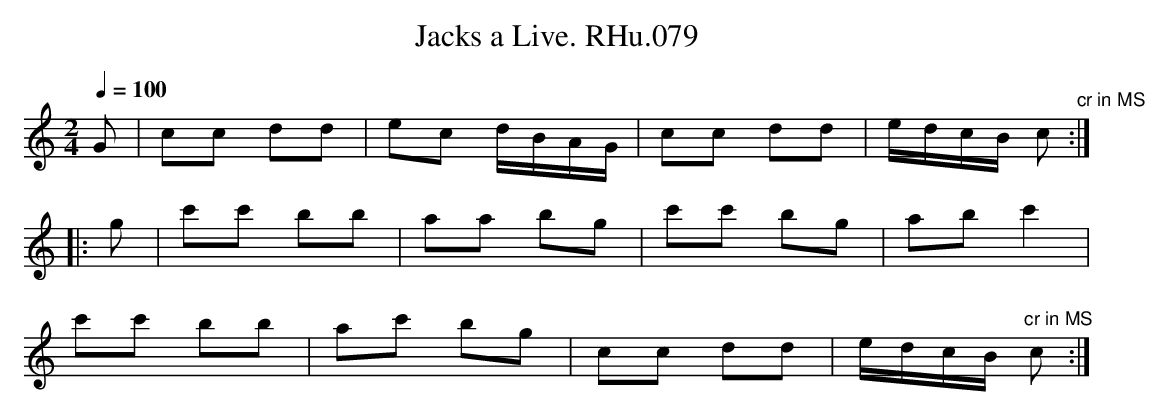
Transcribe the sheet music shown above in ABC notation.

X:1
T:Jacks a Live. RHu.079
M:2/4
L:1/8
Q:1/4=100
K:C major
G|cc dd|ec d/B/A/G/|cc dd|e/d/c/B/ c"cr in MS"::!
g|c'c' bb|aa bg|c'c' bg|ab c'2|!
c'c' bb|ac' bg|cc dd|e/d/c/B/ "cr in MS"c:|
